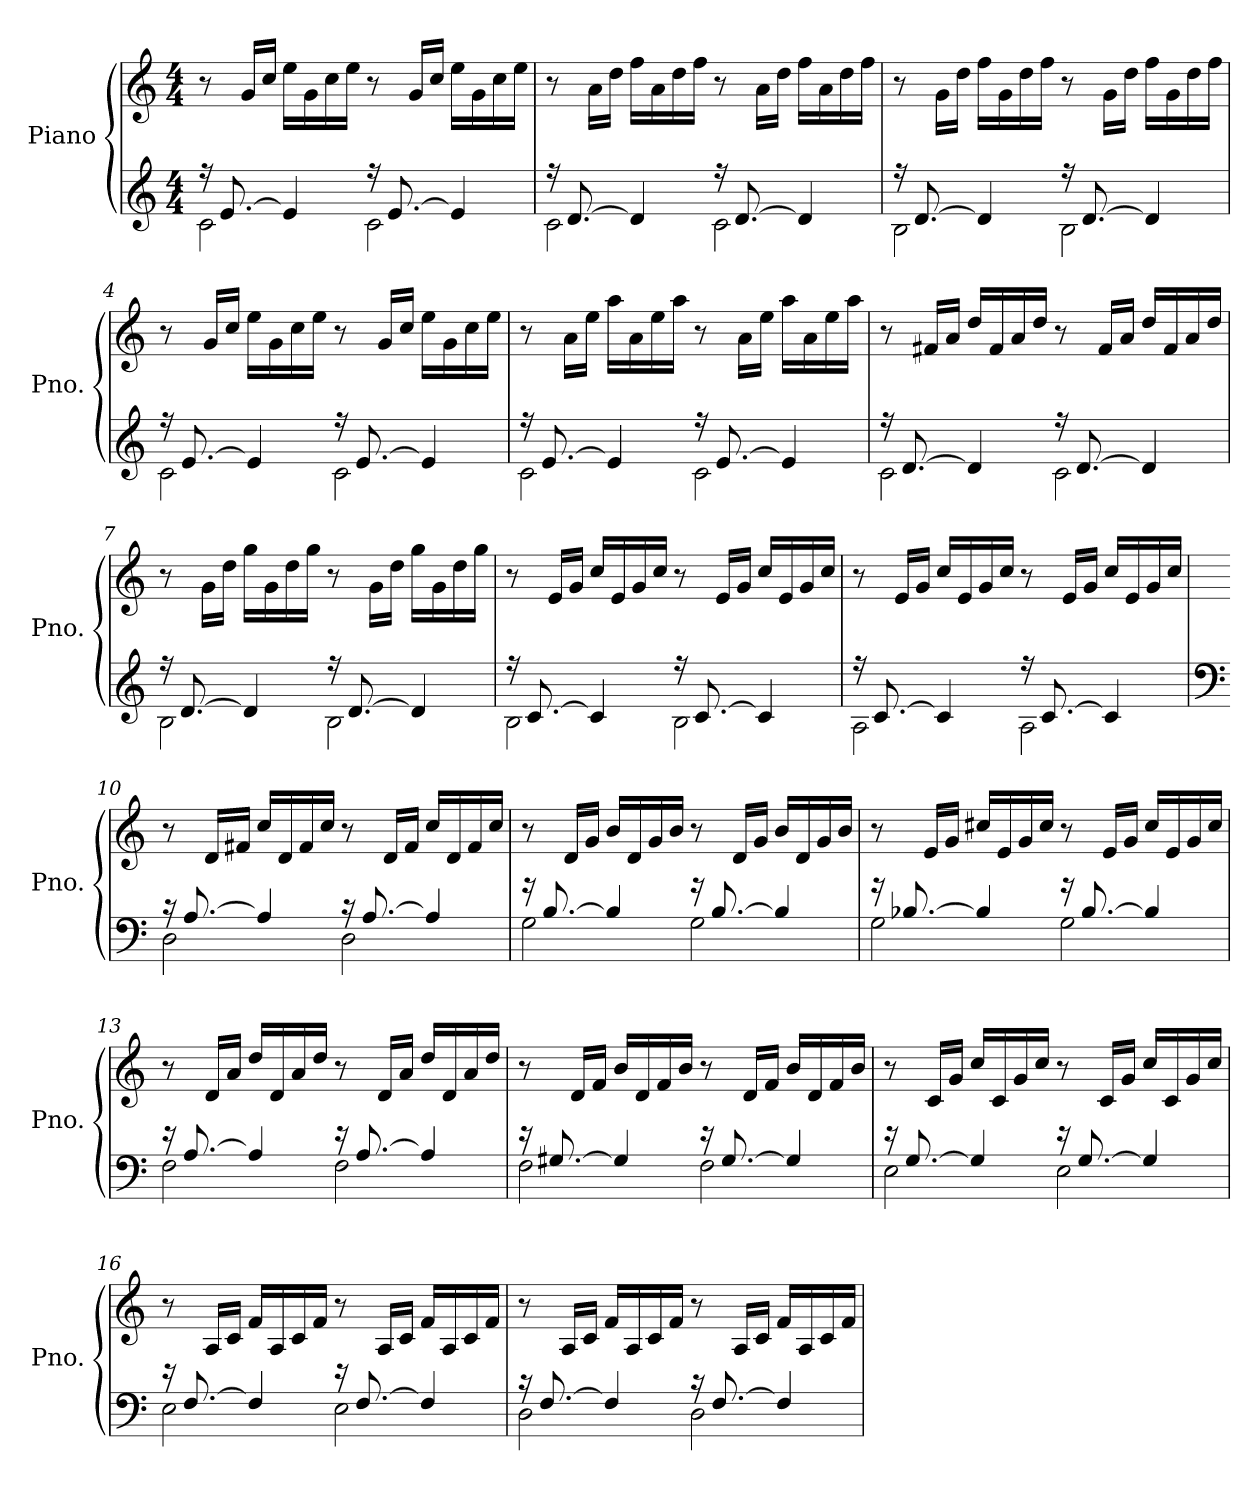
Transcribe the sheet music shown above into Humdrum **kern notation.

**kern	**kern
*part1	*part1
*staff2	*staff1
*I"Piano	*
*I'Pno.	*
*clefG2	*clefG2
*k[]	*k[]
*M4/4	*M4/4
*MM72	*MM72
=1	=1
*^	*
16r	2c\	8r
[8.e/	.	.
.	.	16g/LL
.	.	16cc/JJ
4e/]	.	16ee\LL
.	.	16g\
.	.	16cc\
.	.	16ee\JJ
16r	2c\	8r
[8.e/	.	.
.	.	16g/LL
.	.	16cc/JJ
4e/]	.	16ee\LL
.	.	16g\
.	.	16cc\
.	.	16ee\JJ
=2	=2	=2
16r	2c\	8r
[8.d/	.	.
.	.	16a\LL
.	.	16dd\JJ
4d/]	.	16ff\LL
.	.	16a\
.	.	16dd\
.	.	16ff\JJ
16r	2c\	8r
[8.d/	.	.
.	.	16a\LL
.	.	16dd\JJ
4d/]	.	16ff\LL
.	.	16a\
.	.	16dd\
.	.	16ff\JJ
!!LO:LB:g=z
=3	=3	=3
16r	2B\	8r
[8.d/	.	.
.	.	16g\LL
.	.	16dd\JJ
4d/]	.	16ff\LL
.	.	16g\
.	.	16dd\
.	.	16ff\JJ
16r	2B\	8r
[8.d/	.	.
.	.	16g\LL
.	.	16dd\JJ
4d/]	.	16ff\LL
.	.	16g\
.	.	16dd\
.	.	16ff\JJ
=4	=4	=4
16r	2c\	8r
[8.e/	.	.
.	.	16g/LL
.	.	16cc/JJ
4e/]	.	16ee\LL
.	.	16g\
.	.	16cc\
.	.	16ee\JJ
16r	2c\	8r
[8.e/	.	.
.	.	16g/LL
.	.	16cc/JJ
4e/]	.	16ee\LL
.	.	16g\
.	.	16cc\
.	.	16ee\JJ
=5	=5	=5
16r	2c\	8r
[8.e/	.	.
.	.	16a\LL
.	.	16ee\JJ
4e/]	.	16aa\LL
.	.	16a\
.	.	16ee\
.	.	16aa\JJ
16r	2c\	8r
[8.e/	.	.
.	.	16a\LL
.	.	16ee\JJ
4e/]	.	16aa\LL
.	.	16a\
.	.	16ee\
.	.	16aa\JJ
!!LO:LB:g=z
=6	=6	=6
16r	2c\	8r
[8.d/	.	.
.	.	16f#X/LL
.	.	16a/JJ
4d/]	.	16dd/LL
.	.	16f#/
.	.	16a/
.	.	16dd/JJ
16r	2c\	8r
[8.d/	.	.
.	.	16f#/LL
.	.	16a/JJ
4d/]	.	16dd/LL
.	.	16f#/
.	.	16a/
.	.	16dd/JJ
=7	=7	=7
16r	2B\	8r
[8.d/	.	.
.	.	16g\LL
.	.	16dd\JJ
4d/]	.	16gg\LL
.	.	16g\
.	.	16dd\
.	.	16gg\JJ
16r	2B\	8r
[8.d/	.	.
.	.	16g\LL
.	.	16dd\JJ
4d/]	.	16gg\LL
.	.	16g\
.	.	16dd\
.	.	16gg\JJ
!!LO:LB:g=z
=8	=8	=8
16r	2B\	8r
[8.c/	.	.
.	.	16e/LL
.	.	16g/JJ
4c/]	.	16cc/LL
.	.	16e/
.	.	16g/
.	.	16cc/JJ
16r	2B\	8r
[8.c/	.	.
.	.	16e/LL
.	.	16g/JJ
4c/]	.	16cc/LL
.	.	16e/
.	.	16g/
.	.	16cc/JJ
=9	=9	=9
16r	2A\	8r
[8.c/	.	.
.	.	16e/LL
.	.	16g/JJ
4c/]	.	16cc/LL
.	.	16e/
.	.	16g/
.	.	16cc/JJ
16r	2A\	8r
[8.c/	.	.
.	.	16e/LL
.	.	16g/JJ
4c/]	.	16cc/LL
.	.	16e/
.	.	16g/
.	.	16cc/JJ
!!LO:LB:g=z
=10	=10	=10
*clefF4	*	*
16r	2D\	8r
[8.A/	.	.
.	.	16d/LL
.	.	16f#X/JJ
4A/]	.	16cc/LL
.	.	16d/
.	.	16f#/
.	.	16cc/JJ
16r	2D\	8r
[8.A/	.	.
.	.	16d/LL
.	.	16f#/JJ
4A/]	.	16cc/LL
.	.	16d/
.	.	16f#/
.	.	16cc/JJ
=11	=11	=11
16r	2G\	8r
[8.B/	.	.
.	.	16d/LL
.	.	16g/JJ
4B/]	.	16b/LL
.	.	16d/
.	.	16g/
.	.	16b/JJ
16r	2G\	8r
[8.B/	.	.
.	.	16d/LL
.	.	16g/JJ
4B/]	.	16b/LL
.	.	16d/
.	.	16g/
.	.	16b/JJ
!!LO:LB:g=z
=12	=12	=12
16r	2G\	8r
[8.B-X/	.	.
.	.	16e/LL
.	.	16g/JJ
4B-/]	.	16cc#X/LL
.	.	16e/
.	.	16g/
.	.	16cc#/JJ
16r	2G\	8r
[8.B-/	.	.
.	.	16e/LL
.	.	16g/JJ
4B-/]	.	16cc#/LL
.	.	16e/
.	.	16g/
.	.	16cc#/JJ
=13	=13	=13
16r	2F\	8r
[8.A/	.	.
.	.	16d/LL
.	.	16a/JJ
4A/]	.	16dd/LL
.	.	16d/
.	.	16a/
.	.	16dd/JJ
16r	2F\	8r
[8.A/	.	.
.	.	16d/LL
.	.	16a/JJ
4A/]	.	16dd/LL
.	.	16d/
.	.	16a/
.	.	16dd/JJ
!!LO:PB:g=z
=14	=14	=14
16r	2F\	8r
[8.G#X/	.	.
.	.	16d/LL
.	.	16f/JJ
4G#/]	.	16b/LL
.	.	16d/
.	.	16f/
.	.	16b/JJ
16r	2F\	8r
[8.G#/	.	.
.	.	16d/LL
.	.	16f/JJ
4G#/]	.	16b/LL
.	.	16d/
.	.	16f/
.	.	16b/JJ
=15	=15	=15
16r	2E\	8r
[8.G/	.	.
.	.	16c/LL
.	.	16g/JJ
4G/]	.	16cc/LL
.	.	16c/
.	.	16g/
.	.	16cc/JJ
16r	2E\	8r
[8.G/	.	.
.	.	16c/LL
.	.	16g/JJ
4G/]	.	16cc/LL
.	.	16c/
.	.	16g/
.	.	16cc/JJ
!!LO:LB:g=z
=16	=16	=16
16r	2E\	8r
[8.F/	.	.
.	.	16A/LL
.	.	16c/JJ
4F/]	.	16f/LL
.	.	16A/
.	.	16c/
.	.	16f/JJ
16r	2E\	8r
[8.F/	.	.
.	.	16A/LL
.	.	16c/JJ
4F/]	.	16f/LL
.	.	16A/
.	.	16c/
.	.	16f/JJ
=17	=17	=17
16r	2D\	8r
[8.F/	.	.
.	.	16A/LL
.	.	16c/JJ
4F/]	.	16f/LL
.	.	16A/
.	.	16c/
.	.	16f/JJ
16r	2D\	8r
[8.F/	.	.
.	.	16A/LL
.	.	16c/JJ
4F/]	.	16f/LL
.	.	16A/
.	.	16c/
.	.	16f/JJ
*v	*v	*
=	=
*-	*-
